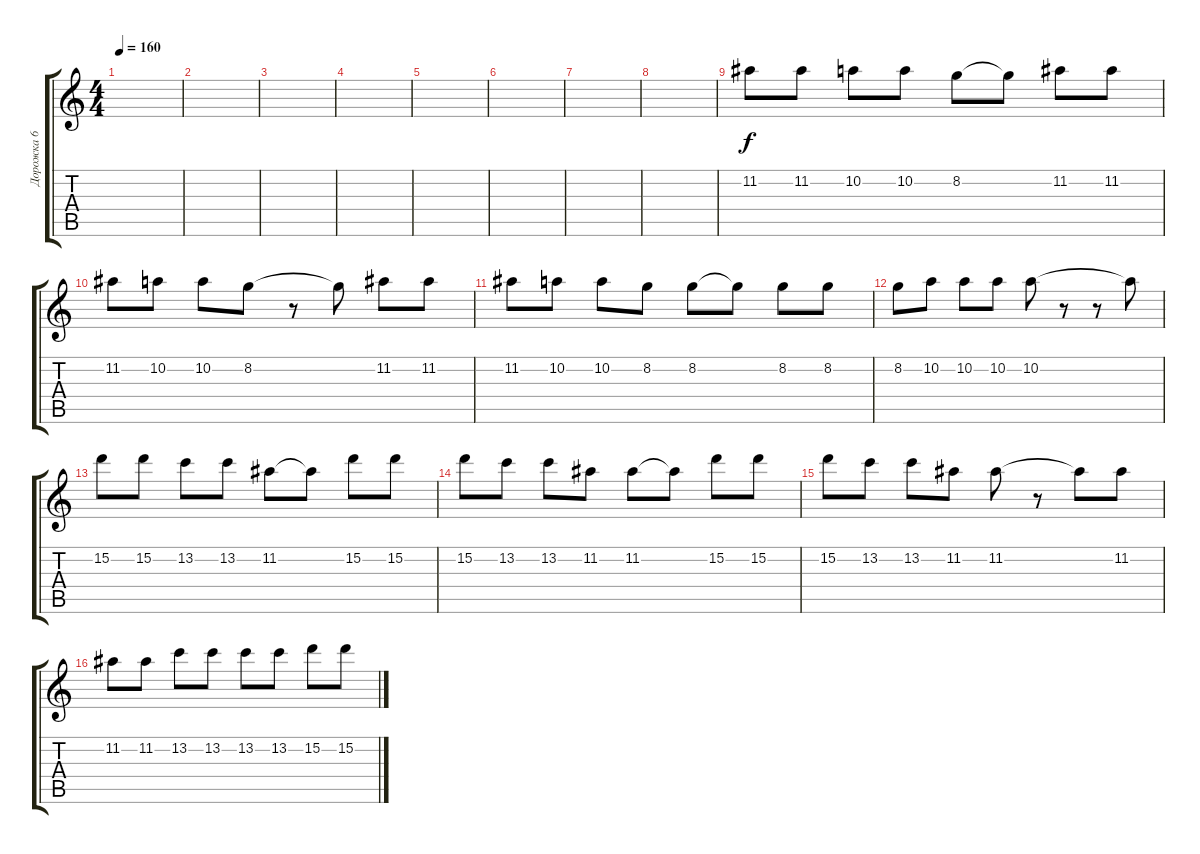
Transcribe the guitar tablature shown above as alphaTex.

\track ("Дорожка 6" "Дорожка 6") {instrument distortionguitar}
\staff {score tabs}
\tuning (E4 B3 G3 D3 A2 D2) {hide}
\ts (4 4)
\tempo 160
\clef g2
\ks c
|
|
|
|
|
|
|
|
11.2.8 11.2.8 10.2.8 10.2.8 8.2.8 8.2{t}.8 11.2.8 11.2.8 |
11.2.8 10.2.8 10.2.8 8.2.8 r.8 8.2{t}.8 11.2.8 11.2.8 |
11.2.8 10.2.8 10.2.8 8.2.8 8.2.8 8.2{t}.8 8.2.8 8.2.8 |
8.2.8 10.2.8 10.2.8 10.2.8 10.2.8 r.8 r.8 10.2{t}.8 |
15.2.8 15.2.8 13.2.8 13.2.8 11.2.8 11.2{t}.8 15.2.8 15.2.8 |
15.2.8 13.2.8 13.2.8 11.2.8 11.2.8 11.2{t}.8 15.2.8 15.2.8 |
15.2.8 13.2.8 13.2.8 11.2.8 11.2.8 r.8 11.2{t}.8 11.2.8 |
11.2.8 11.2.8 13.2.8 13.2.8 13.2.8 13.2.8 15.2.8 15.2.8
